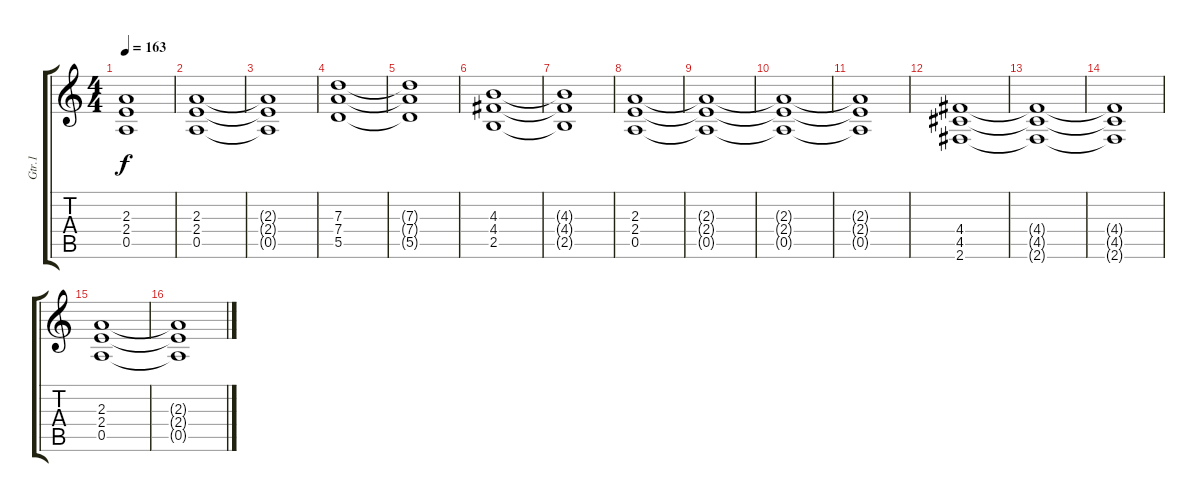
\track ("Gtr.1" "Gtr.1") {instrument overdrivenguitar}
\staff {score tabs}
\tuning (E4 B3 G3 D3 A2 E2) {hide}
\ts (4 4)
\tempo 163
\clef g2
\ks c
(2.3{t} 2.4{t} 0.5{t}).1{dy f} |
(2.3 2.4 0.5).1 |
(2.3{t} 2.4{t} 0.5{t}).1 |
(7.3 7.4 5.5).1 |
(7.3{t} 7.4{t} 5.5{t}).1 |
(4.3 4.4 2.5).1 |
(4.3{t} 4.4{t} 2.5{t}).1 |
(2.3 2.4 0.5).1 |
(2.3{t} 2.4{t} 0.5{t}).1 |
(2.3{t} 2.4{t} 0.5{t}).1 |
(2.3{t} 2.4{t} 0.5{t}).1 |
(4.4 4.5 2.6).1 |
(4.4{t} 4.5{t} 2.6{t}).1 |
(4.4{t} 4.5{t} 2.6{t}).1 |
(2.3 2.4 0.5).1 |
(2.3{t} 2.4{t} 0.5{t}).1
